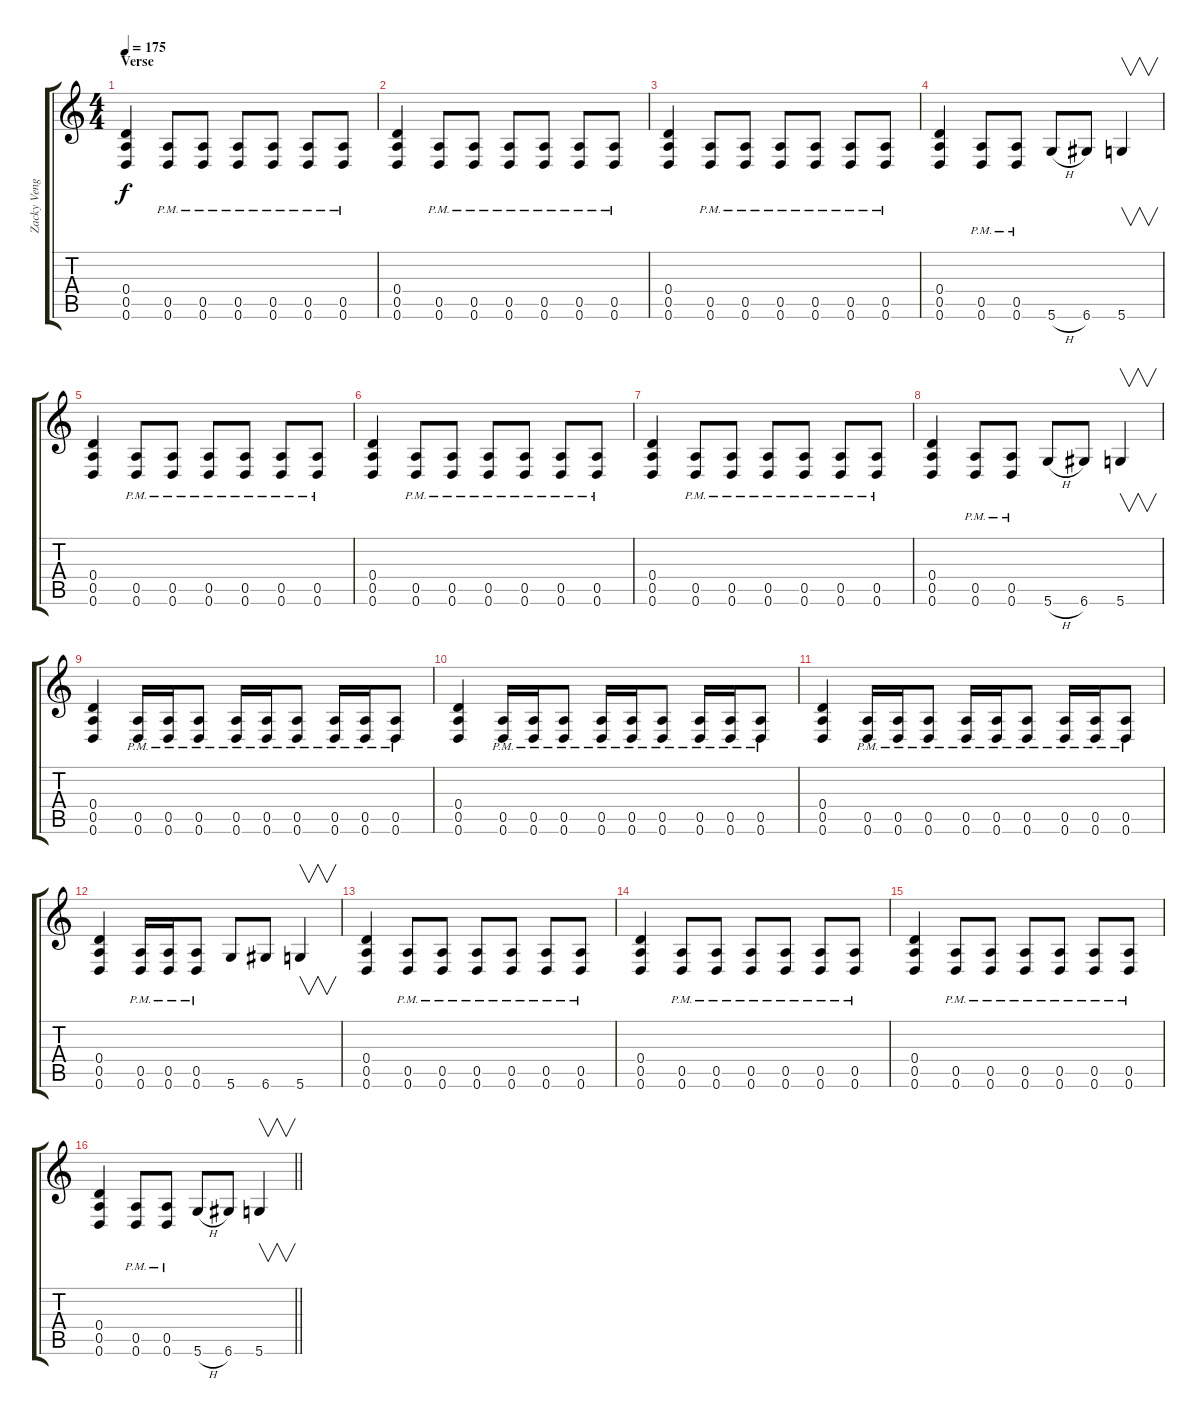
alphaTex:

\track ("Zacky Vengeance" "Zacky Veng") {instrument distortionguitar}
\staff {score tabs}
\tuning (E4 B3 G3 D3 A2 D2) {hide}
\ts (4 4)
\section ("" "Verse")
\tempo 175
\clef g2
\ks c
(0.4 0.5 0.6).4{dy f} (0.5{pm} 0.6{pm}).8 (0.5{pm} 0.6{pm}).8 (0.5{pm} 0.6{pm}).8 (0.5{pm} 0.6{pm}).8 (0.5{pm} 0.6{pm}).8 (0.5{pm} 0.6{pm}).8 |
(0.4 0.5 0.6).4 (0.5{pm} 0.6{pm}).8 (0.5{pm} 0.6{pm}).8 (0.5{pm} 0.6{pm}).8 (0.5{pm} 0.6{pm}).8 (0.5{pm} 0.6{pm}).8 (0.5{pm} 0.6{pm}).8 |
(0.4 0.5 0.6).4 (0.5{pm} 0.6{pm}).8 (0.5{pm} 0.6{pm}).8 (0.5{pm} 0.6{pm}).8 (0.5{pm} 0.6{pm}).8 (0.5{pm} 0.6{pm}).8 (0.5{pm} 0.6{pm}).8 |
(0.4 0.5 0.6).4 (0.5{pm} 0.6{pm}).8 (0.5{pm} 0.6{pm}).8 5.6{h}.8 6.6.8 5.6.4{v} |
(0.4 0.5 0.6).4 (0.5{pm} 0.6{pm}).8 (0.5{pm} 0.6{pm}).8 (0.5{pm} 0.6{pm}).8 (0.5{pm} 0.6{pm}).8 (0.5{pm} 0.6{pm}).8 (0.5{pm} 0.6{pm}).8 |
(0.4 0.5 0.6).4 (0.5{pm} 0.6{pm}).8 (0.5{pm} 0.6{pm}).8 (0.5{pm} 0.6{pm}).8 (0.5{pm} 0.6{pm}).8 (0.5{pm} 0.6{pm}).8 (0.5{pm} 0.6{pm}).8 |
(0.4 0.5 0.6).4 (0.5{pm} 0.6{pm}).8 (0.5{pm} 0.6{pm}).8 (0.5{pm} 0.6{pm}).8 (0.5{pm} 0.6{pm}).8 (0.5{pm} 0.6{pm}).8 (0.5{pm} 0.6{pm}).8 |
(0.4 0.5 0.6).4 (0.5{pm} 0.6{pm}).8 (0.5{pm} 0.6{pm}).8 5.6{h}.8 6.6.8 5.6.4{v} |
(0.4 0.5 0.6).4 (0.5{pm} 0.6{pm}).16 (0.5{pm} 0.6{pm}).16 (0.5{pm} 0.6{pm}).8 (0.5{pm} 0.6{pm}).16 (0.5{pm} 0.6{pm}).16 (0.5{pm} 0.6{pm}).8 (0.5{pm} 0.6{pm}).16 (0.5{pm} 0.6{pm}).16 (0.5{pm} 0.6{pm}).8 |
(0.4 0.5 0.6).4 (0.5{pm} 0.6{pm}).16 (0.5{pm} 0.6{pm}).16 (0.5{pm} 0.6{pm}).8 (0.5{pm} 0.6{pm}).16 (0.5{pm} 0.6{pm}).16 (0.5{pm} 0.6{pm}).8 (0.5{pm} 0.6{pm}).16 (0.5{pm} 0.6{pm}).16 (0.5{pm} 0.6{pm}).8 |
(0.4 0.5 0.6).4 (0.5{pm} 0.6{pm}).16 (0.5{pm} 0.6{pm}).16 (0.5{pm} 0.6{pm}).8 (0.5{pm} 0.6{pm}).16 (0.5{pm} 0.6{pm}).16 (0.5{pm} 0.6{pm}).8 (0.5{pm} 0.6{pm}).16 (0.5{pm} 0.6{pm}).16 (0.5{pm} 0.6{pm}).8 |
(0.4 0.5 0.6).4 (0.5{pm} 0.6{pm}).16 (0.5{pm} 0.6{pm}).16 (0.5{pm} 0.6{pm}).8 5.6.8 6.6.8 5.6.4{v} |
(0.4 0.5 0.6).4 (0.5{pm} 0.6{pm}).8 (0.5{pm} 0.6{pm}).8 (0.5{pm} 0.6{pm}).8 (0.5{pm} 0.6{pm}).8 (0.5{pm} 0.6{pm}).8 (0.5{pm} 0.6{pm}).8 |
(0.4 0.5 0.6).4 (0.5{pm} 0.6{pm}).8 (0.5{pm} 0.6{pm}).8 (0.5{pm} 0.6{pm}).8 (0.5{pm} 0.6{pm}).8 (0.5{pm} 0.6{pm}).8 (0.5{pm} 0.6{pm}).8 |
(0.4 0.5 0.6).4 (0.5{pm} 0.6{pm}).8 (0.5{pm} 0.6{pm}).8 (0.5{pm} 0.6{pm}).8 (0.5{pm} 0.6{pm}).8 (0.5{pm} 0.6{pm}).8 (0.5{pm} 0.6{pm}).8 |
\barLineRight lightlight
(0.4 0.5 0.6).4 (0.5{pm} 0.6{pm}).8 (0.5{pm} 0.6{pm}).8 5.6{h}.8 6.6.8 5.6.4{v}
